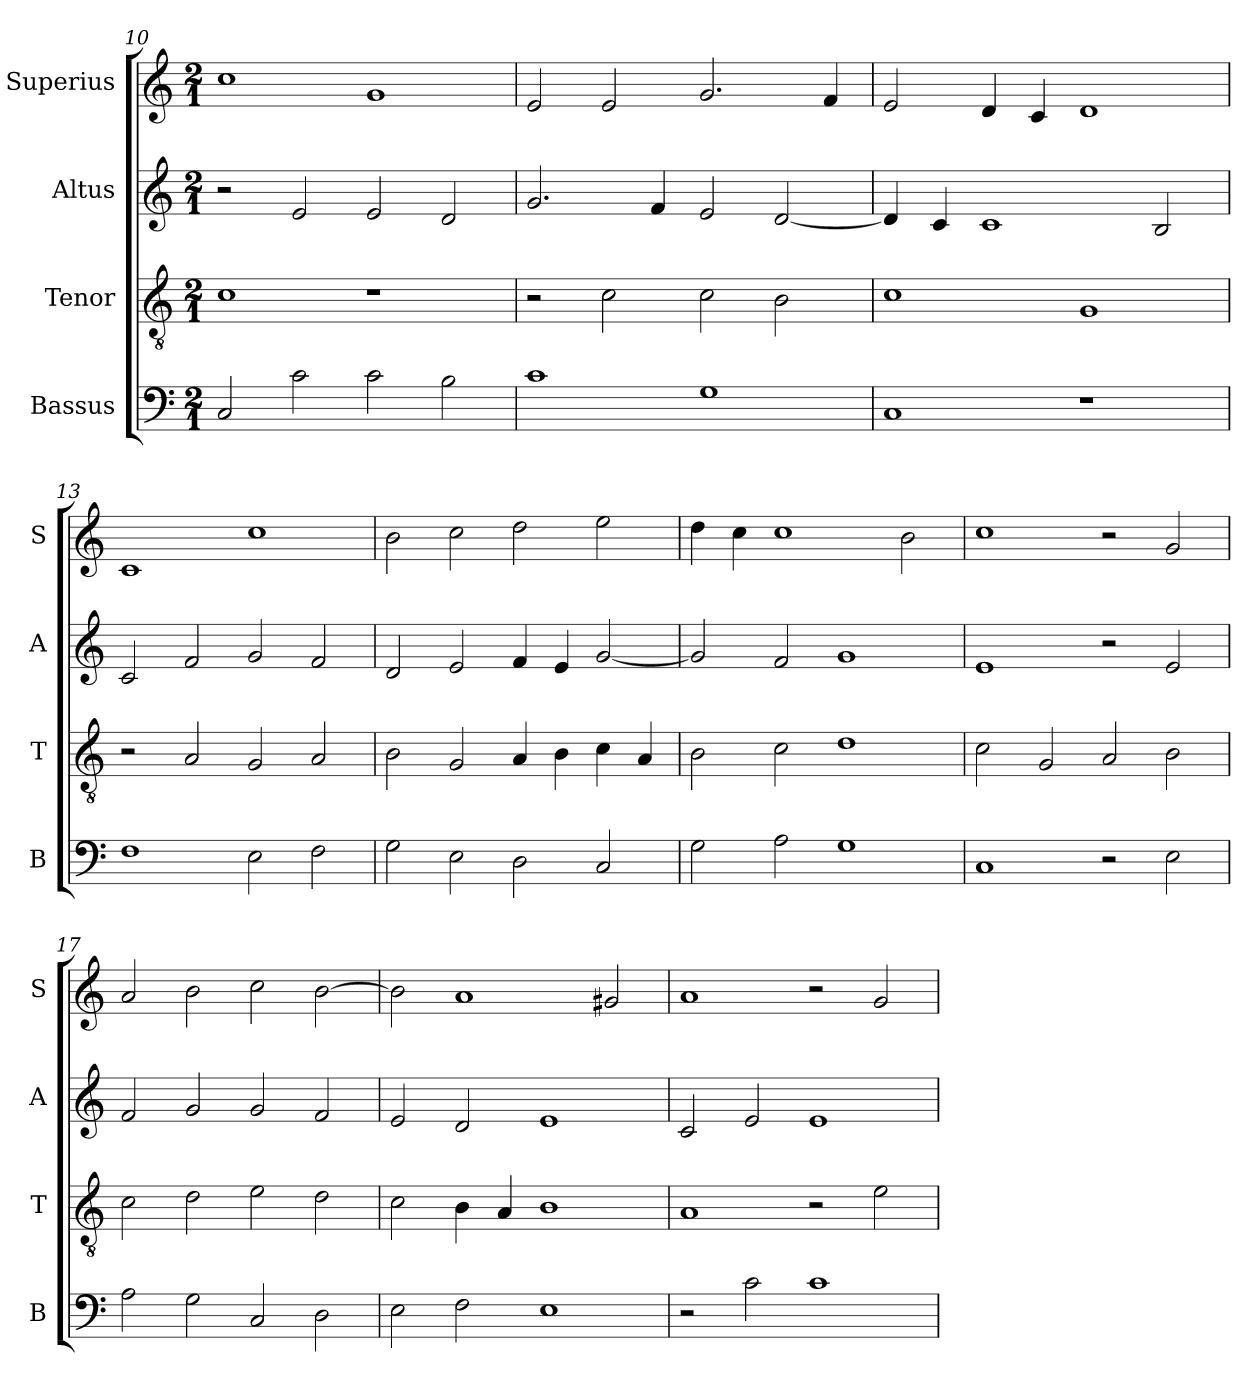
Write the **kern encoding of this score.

**kern	**kern	**kern	**kern
*part4	*part3	*part2	*part1
*staff4	*staff3	*staff2	*staff1
*I"Bassus	*I"Tenor	*I"Altus	*I"Superius
*I'B	*I'T	*I'A	*I'S
*clefF4	*clefGv2	*clefG2	*clefG2
*k[]	*k[]	*k[]	*k[]
*C:	*C:	*C:	*C:
*M2/1	*M2/1	*M2/1	*M2/1
=10	=10	=10	=10
2C	1c	2r	1cc
2c	.	2e	.
2c	1r	2e	1g
2B	.	2d	.
=11	=11	=11	=11
1c	2r	2.g	2e
.	2c	.	2e
.	.	4f	.
1G	2c	2e	2.g
.	2B	[2d	.
.	.	.	4f
=12	=12	=12	=12
1C	1c	4d]	2e
.	.	4c	.
.	.	1c	4d
.	.	.	4c
1r	1G	.	1d
.	.	2B	.
=13	=13	=13	=13
1F	2r	2c	1c
.	2A	2f	.
2E	2G	2g	1cc
2F	2A	2f	.
=14	=14	=14	=14
2G	2B	2d	2b
2E	2G	2e	2cc
2D	4A	4f	2dd
.	4B	4e	.
2C	4c	[2g	2ee
.	4A	.	.
=15	=15	=15	=15
2G	2B	2g]	4dd
.	.	.	4cc
2A	2c	2f	1cc
1G	1d	1g	.
.	.	.	2b
=16	=16	=16	=16
1C	2c	1e	1cc
.	2G	.	.
2r	2A	2r	2r
2E	2B	2e	2g
=17	=17	=17	=17
2A	2c	2f	2a
2G	2d	2g	2b
2C	2e	2g	2cc
2D	2d	2f	[2b
=18	=18	=18	=18
2E	2c	2e	2b]
2F	4B	2d	1a
.	4A	.	.
1E	1B	1e	.
.	.	.	2g#X
=19	=19	=19	=19
2r	1A	2c	1a
2c	.	2e	.
1c	2r	1e	2r
.	2e	.	2g
=	=	=	=
*-	*-	*-	*-
